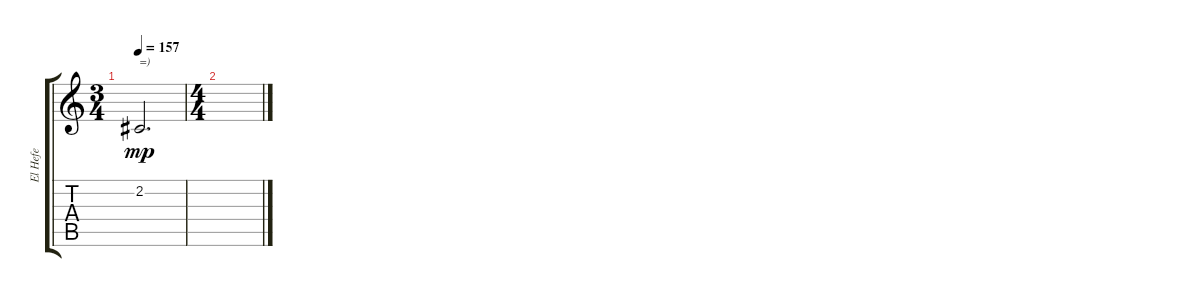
\track ("El Hefe" "El Hefe") {instrument tenorsax}
\staff {score tabs}
\tuning (E4 B3 G3 D3 A2 E2) {hide}
\ts (3 4)
\tempo 157
\clef g2
\ks c
2.2.2{d txt "=)" dy mp instrument helicopter} |
\ts (4 4)
